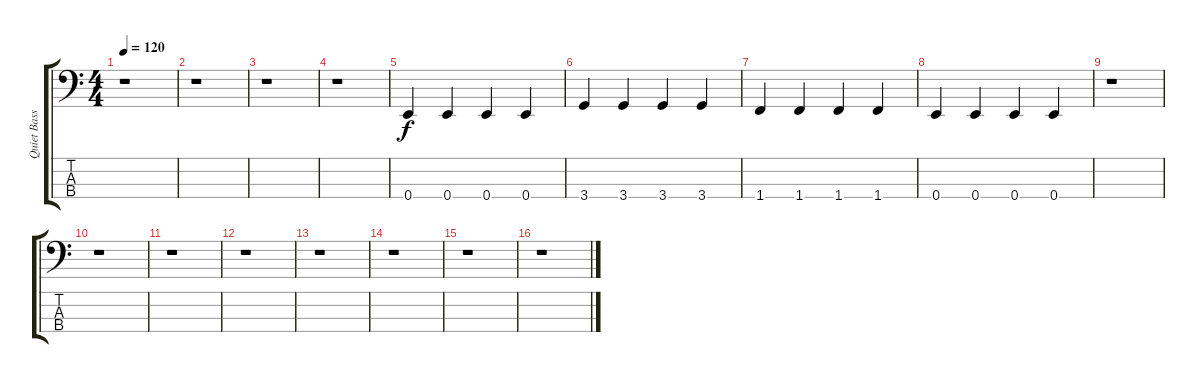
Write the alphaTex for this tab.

\track ("Quiet Bass" "Quiet Bass") {instrument electricbassfinger}
\staff {score tabs}
\tuning (G2 D2 A1 E1) {hide}
\ts (4 4)
\tempo 120
\clef f4
\ks c
r.1{dy f} |
r.1 |
r.1 |
r.1 |
0.4.4 0.4.4 0.4.4 0.4.4 |
3.4.4 3.4.4 3.4.4 3.4.4 |
1.4.4 1.4.4 1.4.4 1.4.4 |
0.4.4 0.4.4 0.4.4 0.4.4 |
r.1 |
r.1 |
r.1 |
r.1 |
r.1 |
r.1 |
r.1 |
r.1
